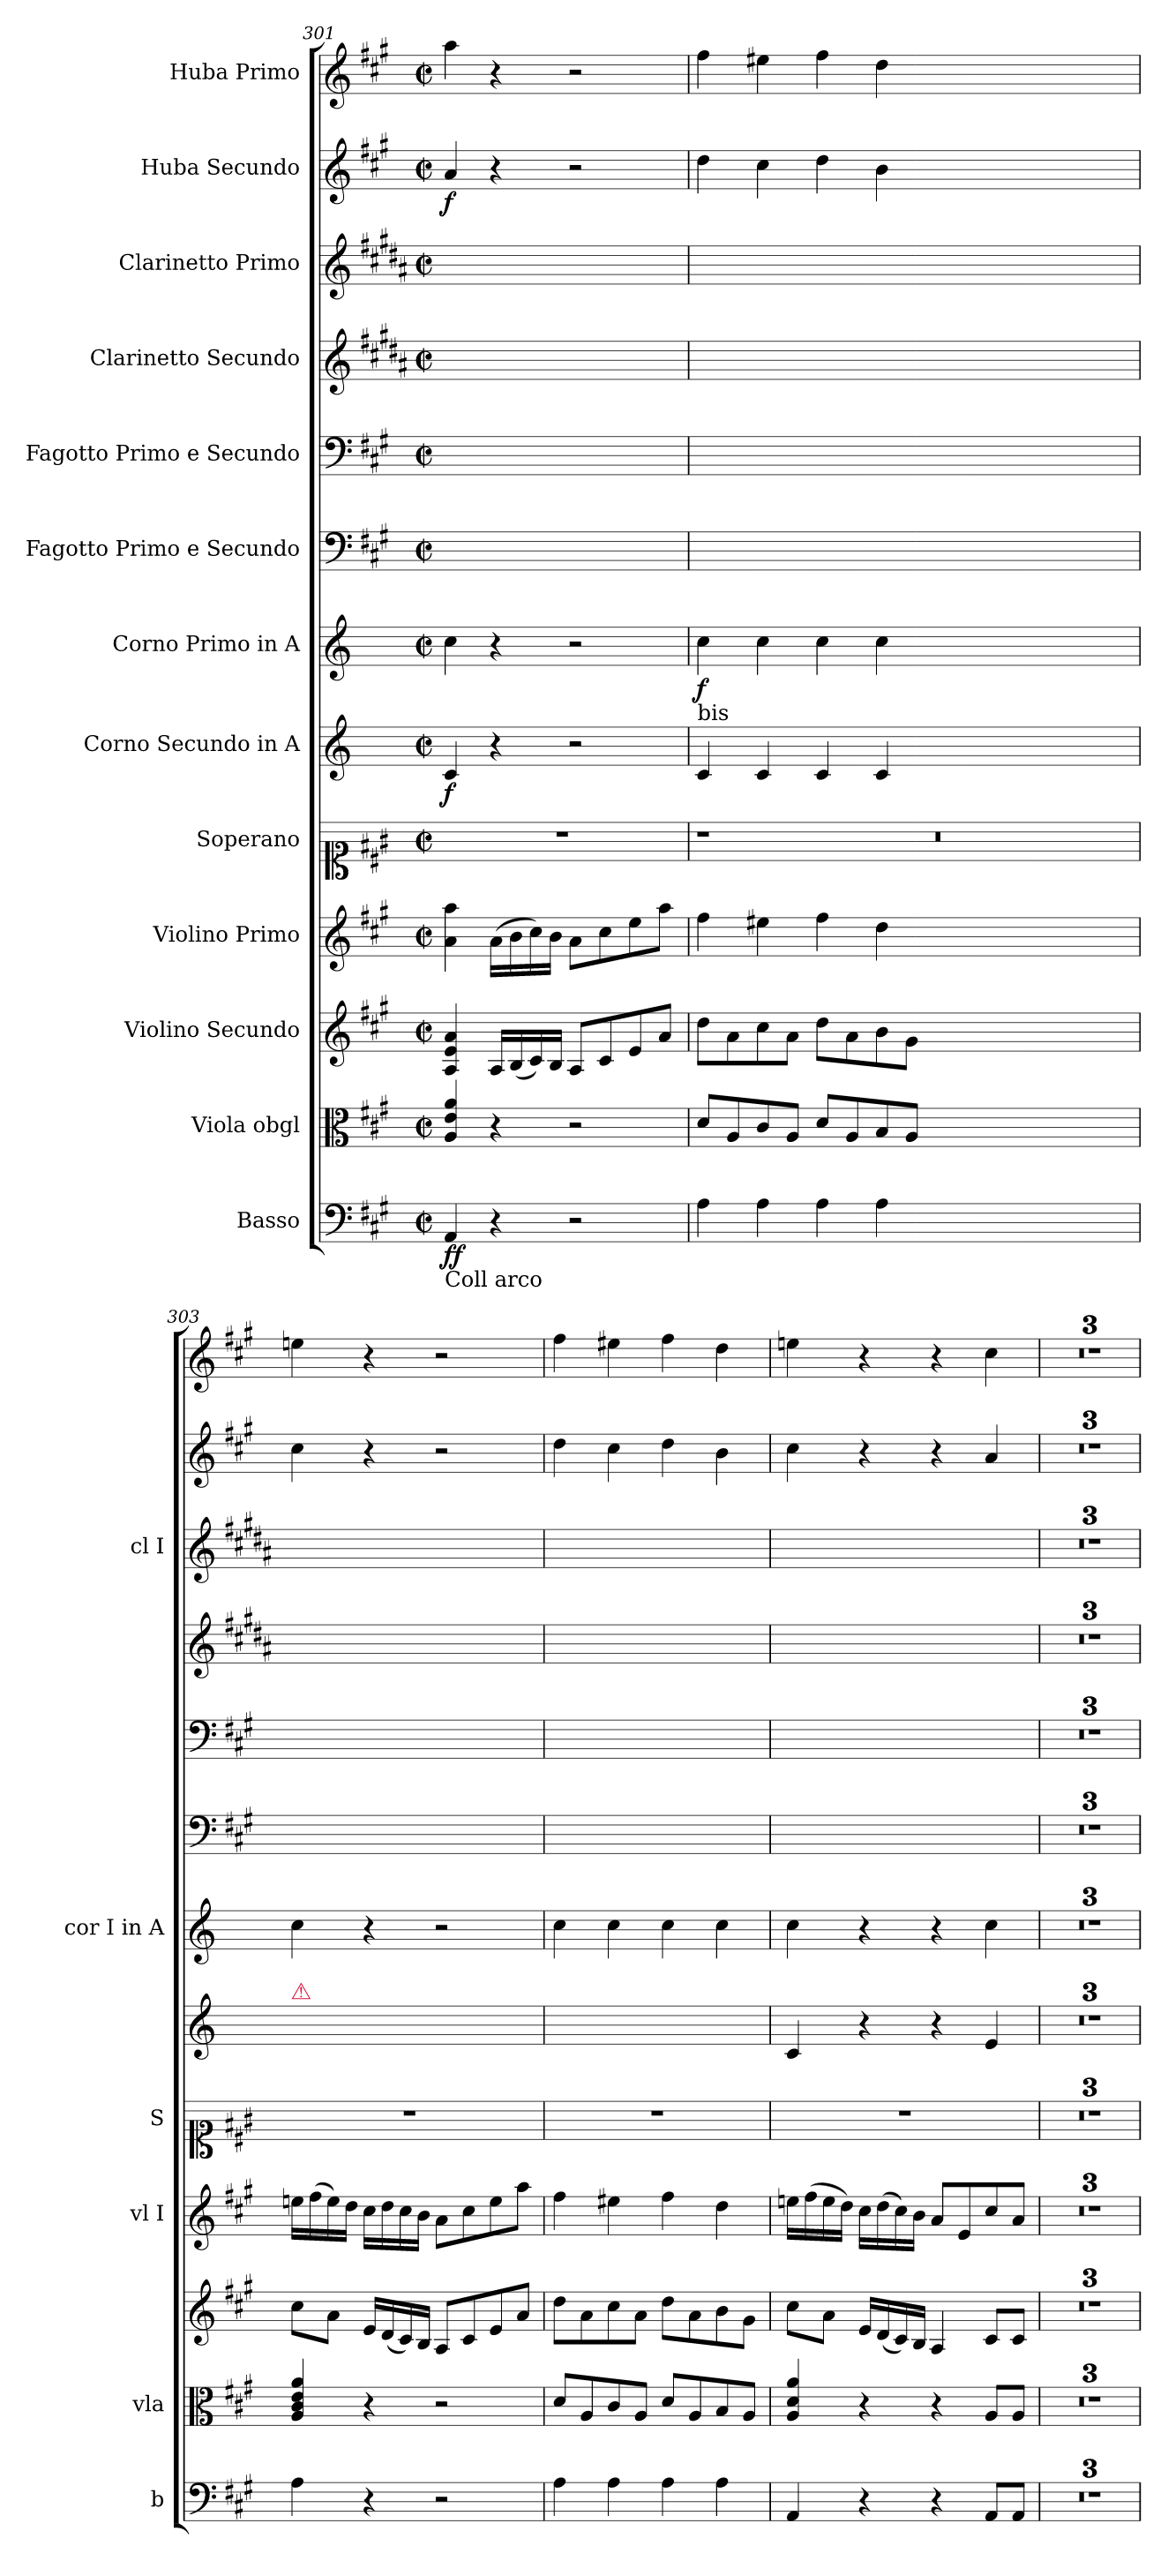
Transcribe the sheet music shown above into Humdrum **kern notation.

**kern	**dynam	**kern	**dynam	**kern	**dynam	**kern	**dynam	**kern	**kern	**dynam	**kern	**dynam	**kern	**kern	**kern	**kern	**kern	**dynam	**kern	**dynam
*part13	*part13	*part12	*part12	*part11	*part11	*part10	*part10	*part9	*part8	*part8	*part7	*part7	*part6	*part5	*part4	*part3	*part2	*part2	*part1	*part1
*staff13	*staff13	*staff12	*staff12	*staff11	*staff11	*staff10	*staff10	*staff9	*staff8	*staff8	*staff7	*staff7	*staff6	*staff5	*staff4	*staff3	*staff2	*staff2	*staff1	*staff1
*I"Basso	*	*I"Viola obgl	*	*I"Violino Secundo	*	*I"Violino Primo	*	*I"Soperano	*I"Corno Secundo in A	*	*I"Corno Primo in A	*	*I"Fagotto Primo e Secundo	*I"Fagotto Primo e Secundo	*I"Clarinetto Secundo	*I"Clarinetto Primo	*I"Huba Secundo	*	*I"Huba Primo	*
*I'b	*	*I'vla	*	*	*	*I'vl I	*	*I'S	*	*	*I'cor I in A	*	*	*	*	*I'cl I	*	*	*	*
*clefF4	*	*clefC3	*	*clefG2	*	*clefG2	*	*clefC1	*clefG2	*	*clefG2	*	*clefF4	*clefF4	*clefG2	*clefG2	*clefG2	*	*clefG2	*
*	*	*	*	*	*	*	*	*	*ITrd2c3	*	*ITrd2c3	*	*	*	*ITrd1c2	*ITrd1c2	*	*	*	*
*k[f#c#g#]	*	*k[f#c#g#]	*	*k[f#c#g#]	*	*k[f#c#g#]	*	*k[f#c#g#]	*k[f#c#g#]	*	*k[f#c#g#]	*	*k[f#c#g#]	*k[f#c#g#]	*k[f#c#g#]	*k[f#c#g#]	*k[f#c#g#]	*	*k[f#c#g#]	*
*M2/2	*	*M2/2	*	*M2/2	*	*M2/2	*	*M2/2	*M2/2	*	*M2/2	*	*M2/2	*M2/2	*M2/2	*M2/2	*M2/2	*	*M2/2	*
*met(c|)	*	*met(c|)	*	*met(c|)	*	*met(c|)	*	*met(c|)	*met(c|)	*	*met(c|)	*	*met(c|)	*met(c|)	*met(c|)	*met(c|)	*met(c|)	*	*met(c|)	*
=301	=301	=301	=301	=301	=301	=301	=301	=301	=301	=301	=301	=301	=301	=301	=301	=301	=301	=301	=301	=301
!LO:TX:b:t=Coll arco	!	!	!	!	!	!	!	!	!	!	!	!	!	!	!	!	!	!	!	!
!	!	!	!LO:DY:b	!	!LO:DY:b	!	!LO:DY:b	!	!	!	!	!	!	!	!	!	!	!	!	!LO:DY:b
4AA/	ff	4A/ 4e/ 4a/	fort	4A/ 4e/ 4a/	for	4a\ 4aa\	for&colon;	1r	4A/	f	4a\	.	4AA/yy	4AA/yy	1ryy	1ryy	4a/	f	4aa\	for
4r	.	4r	.	16A/LL	.	(16a\LL	.	.	4r	.	4r	.	4ryy	4ryy	.	.	4r	.	4r	.
.	.	.	.	(16B/	.	16b\	.	.	.	.	.	.	.	.	.	.	.	.	.	.
.	.	.	.	16c#/)	.	16cc#\)	.	.	.	.	.	.	.	.	.	.	.	.	.	.
.	.	.	.	16B/JJ	.	16b\JJ	.	.	.	.	.	.	.	.	.	.	.	.	.	.
2r	.	2r	.	8A/L	.	8a\L	.	.	2r	.	2r	.	2ryy	2ryy	.	.	2r	.	2r	.
.	.	.	.	8c#/	.	8cc#\	.	.	.	.	.	.	.	.	.	.	.	.	.	.
.	.	.	.	8e/	.	8ee\	.	.	.	.	.	.	.	.	.	.	.	.	.	.
.	.	.	.	8a/J	.	8aa\J	.	.	.	.	.	.	.	.	.	.	.	.	.	.
=302	=302	=302	=302	=302	=302	=302	=302	=302	=302	=302	=302	=302	=302	=302	=302	=302	=302	=302	=302	=302
!	!	!	!	!	!	!	!	!	!LO:TX:a:t=bis	!	!	!	!	!	!	!	!	!	!	!
4A\	.	8d/L	.	8dd\L	.	4ff#\	.	1r	4A/	.	4a\	f	4A\yy	4A\yy	1ryy	1ryy	4dd\	.	4ff#\	.
.	.	8A/	.	8a\	.	.	.	.	.	.	.	.	.	.	.	.	.	.	.	.
4A\	.	8c#/	.	8cc#\	.	4ee#X\	.	.	4A/	.	4a\	.	4A\yy	4A\yy	.	.	4cc#\	.	4ee#X\	.
.	.	8A/J	.	8a\J	.	.	.	.	.	.	.	.	.	.	.	.	.	.	.	.
4A\	.	8d/L	.	8dd\L	.	4ff#\	.	.	4A/	.	4a\	.	4A\yy	4A\yy	.	.	4dd\	.	4ff#\	.
.	.	8A/	.	8a\	.	.	.	.	.	.	.	.	.	.	.	.	.	.	.	.
4A\	.	8B/	.	8b\	.	4dd\	.	.	4A/	.	4a\	.	4A\yy	4A\yy	.	.	4b\	.	4dd\	.
.	.	8A/J	.	8g#\J	.	.	.	.	.	.	.	.	.	.	.	.	.	.	.	.
0.ryy	.	0.ryy	.	0.ryy	.	0.ryy	.	0.r	0.ryy	.	0.ryy	.	0.ryy	0.ryy	0.ryy	0.ryy	0.ryy	.	0.ryy	.
=303	=303	=303	=303	=303	=303	=303	=303	=303	=303	=303	=303	=303	=303	=303	=303	=303	=303	=303	=303	=303
!	!	!	!	!	!	!	!	!	!LO:TX:a:color=crimson:t=⚠	!	!	!	!	!	!	!	!	!	!	!
4A\	.	4A/ 4c#/ 4e/ 4a/	.	8cc#\L	.	16een\LL	.	1r	4A/yy	.	4a\	.	4A\yy	4A\yy	1ryy	1ryy	4cc#\	.	4een\	.
.	.	.	.	.	.	(16ff#\	.	.	.	.	.	.	.	.	.	.	.	.	.	.
.	.	.	.	8a\J	.	16ee\)	.	.	.	.	.	.	.	.	.	.	.	.	.	.
.	.	.	.	.	.	16dd\JJ	.	.	.	.	.	.	.	.	.	.	.	.	.	.
4r	.	4r	.	16e/LL	.	16cc#\LL	.	.	4ryy	.	4r	.	4ryy	4ryy	.	.	4r	.	4r	.
.	.	.	.	(16d/	.	16dd\	.	.	.	.	.	.	.	.	.	.	.	.	.	.
.	.	.	.	16c#/)	.	16cc#\	.	.	.	.	.	.	.	.	.	.	.	.	.	.
.	.	.	.	16B/JJ	.	16b\JJ	.	.	.	.	.	.	.	.	.	.	.	.	.	.
2r	.	2r	.	8A/L	.	8a\L	.	.	2ryy	.	2r	.	2ryy	2ryy	.	.	2r	.	2r	.
.	.	.	.	8c#/	.	8cc#\	.	.	.	.	.	.	.	.	.	.	.	.	.	.
.	.	.	.	8e/	.	8ee\	.	.	.	.	.	.	.	.	.	.	.	.	.	.
.	.	.	.	8a/J	.	8aa\J	.	.	.	.	.	.	.	.	.	.	.	.	.	.
=304	=304	=304	=304	=304	=304	=304	=304	=304	=304	=304	=304	=304	=304	=304	=304	=304	=304	=304	=304	=304
4A\	.	8d/L	.	8dd\L	.	4ff#\	.	1r	4A/yy	.	4a\	.	4A\yy	4A\yy	1ryy	1ryy	4dd\	.	4ff#\	.
.	.	8A/	.	8a\	.	.	.	.	.	.	.	.	.	.	.	.	.	.	.	.
4A\	.	8c#/	.	8cc#\	.	4ee#X\	.	.	4A/yy	.	4a\	.	4A\yy	4A\yy	.	.	4cc#\	.	4ee#X\	.
.	.	8A/J	.	8a\J	.	.	.	.	.	.	.	.	.	.	.	.	.	.	.	.
4A\	.	8d/L	.	8dd\L	.	4ff#\	.	.	4A/yy	.	4a\	.	4A\yy	4A\yy	.	.	4dd\	.	4ff#\	.
.	.	8A/	.	8a\	.	.	.	.	.	.	.	.	.	.	.	.	.	.	.	.
4A\	.	8B/	.	8b\	.	4dd\	.	.	4A/yy	.	4a\	.	4A\yy	4A\yy	.	.	4b\	.	4dd\	.
.	.	8A/J	.	8g#\J	.	.	.	.	.	.	.	.	.	.	.	.	.	.	.	.
=305	=305	=305	=305	=305	=305	=305	=305	=305	=305	=305	=305	=305	=305	=305	=305	=305	=305	=305	=305	=305
4AA/	.	4A/ 4d/ 4a/	.	8cc#\L	.	16een\LL	.	1r	4A/	.	4a\	.	4AA/yy	4AA/yy	1ryy	1ryy	4cc#\	.	4een\	.
.	.	.	.	.	.	(16ff#\	.	.	.	.	.	.	.	.	.	.	.	.	.	.
.	.	.	.	8a\J	.	16ee\	.	.	.	.	.	.	.	.	.	.	.	.	.	.
.	.	.	.	.	.	16dd\JJ)	.	.	.	.	.	.	.	.	.	.	.	.	.	.
4r	.	4r	.	16e/LL	.	16cc#\LL	.	.	4r	.	4r	.	4ryy	4ryy	.	.	4r	.	4r	.
.	.	.	.	(16d/	.	(16dd\	.	.	.	.	.	.	.	.	.	.	.	.	.	.
.	.	.	.	16c#/)	.	16cc#\)	.	.	.	.	.	.	.	.	.	.	.	.	.	.
.	.	.	.	16B/JJ	.	16b\JJ	.	.	.	.	.	.	.	.	.	.	.	.	.	.
4r	.	4r	.	4A/	.	8a/L	.	.	4r	.	4r	.	4ryy	4ryy	.	.	4r	.	4r	.
.	.	.	.	.	.	8e/	.	.	.	.	.	.	.	.	.	.	.	.	.	.
8AA/L	.	8A/L	.	8c#/L	.	8cc#/	.	.	4c#/	.	4a\	.	8AA/Lyy	8AA/Lyy	.	.	4a/	.	4cc#\	.
8AA/J	.	8A/J	.	8c#/J	.	8a/J	.	.	.	.	.	.	8AA/Jyy	8AA/Jyy	.	.	.	.	.	.
=	=	=	=	=	=	=	=	=	=	=	=	=	=	=	=	=	=	=	=	=
1ryy	.	1ryy	.	1ryy	.	1ryy	.	1r	1ryy	.	1ryy	.	1ryy	1ryy	1ryy	1ryy	1ryy	.	1ryy	.
=	=	=	=	=	=	=	=	=	=	=	=	=	=	=	=	=	=	=	=	=
1ryy	.	1ryy	.	1ryy	.	1ryy	.	1r	1ryy	.	1ryy	.	1ryy	1ryy	1ryy	1ryy	1ryy	.	1ryy	.
=	=	=	=	=	=	=	=	=	=	=	=	=	=	=	=	=	=	=	=	=
1ryy	.	1ryy	.	1ryy	.	1ryy	.	1r	1ryy	.	1ryy	.	1ryy	1ryy	1ryy	1ryy	1ryy	.	1ryy	.
=	=	=	=	=	=	=	=	=	=	=	=	=	=	=	=	=	=	=	=	=
*-	*-	*-	*-	*-	*-	*-	*-	*-	*-	*-	*-	*-	*-	*-	*-	*-	*-	*-	*-	*-
